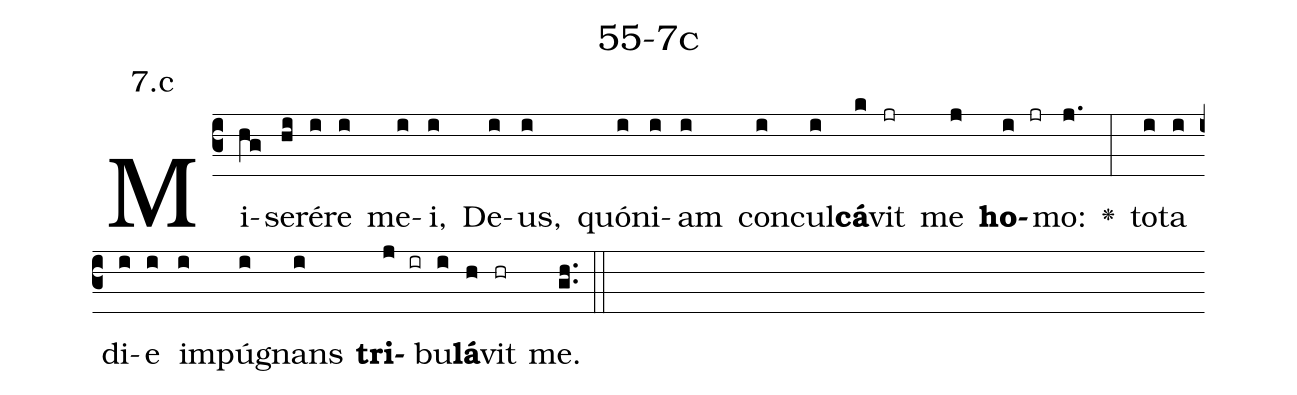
name: 55-7c;
annotation: 7.c;
%%
(c3)Mi(hg)se(hi)ré(i)re(i) me(i)i,(i) De(i)us,(i) quón(i)i(i)am(i) con(i)cul(i)<b>cá</b>(k)vit(jr) me(j) <b>ho</b>(i jr)mo:(j.) <v>\greheightstar</v>(:) to(i)ta(i) di(i)e(i) im(i)pú(i)gnans(i) <b>tri</b>(j ir)bu(i)<b>lá</b>(h)vit(hr) me.(gh..) (::)


%E(i) u(i) o(j) u(i) a(h) e.(gh..) (::)
